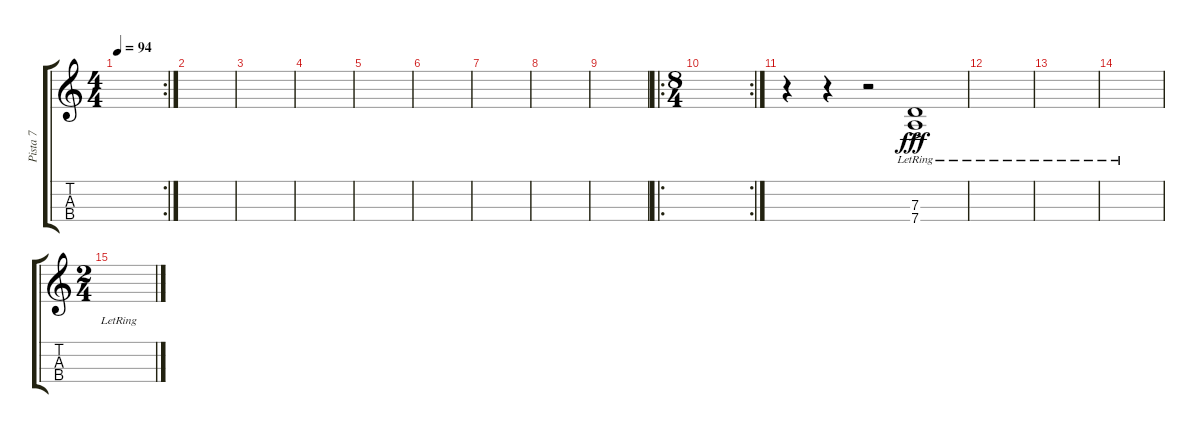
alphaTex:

\track ("Pista 7" "Pista 7") {instrument tubularbells}
\staff {score tabs}
\tuning (E4 B3 G3 D3) {hide}
\rc 2
\ts (4 4)
\tempo 94
\clef g2
\ks c
|
|
|
|
|
|
|
|
|
\ro
\rc 2
\ts (8 4)
|
r.4 r.4 r.2 (7.3{ac lr} 7.4{ac lr}).1{dy fff} |
|
|
|
\ts (2 4)
